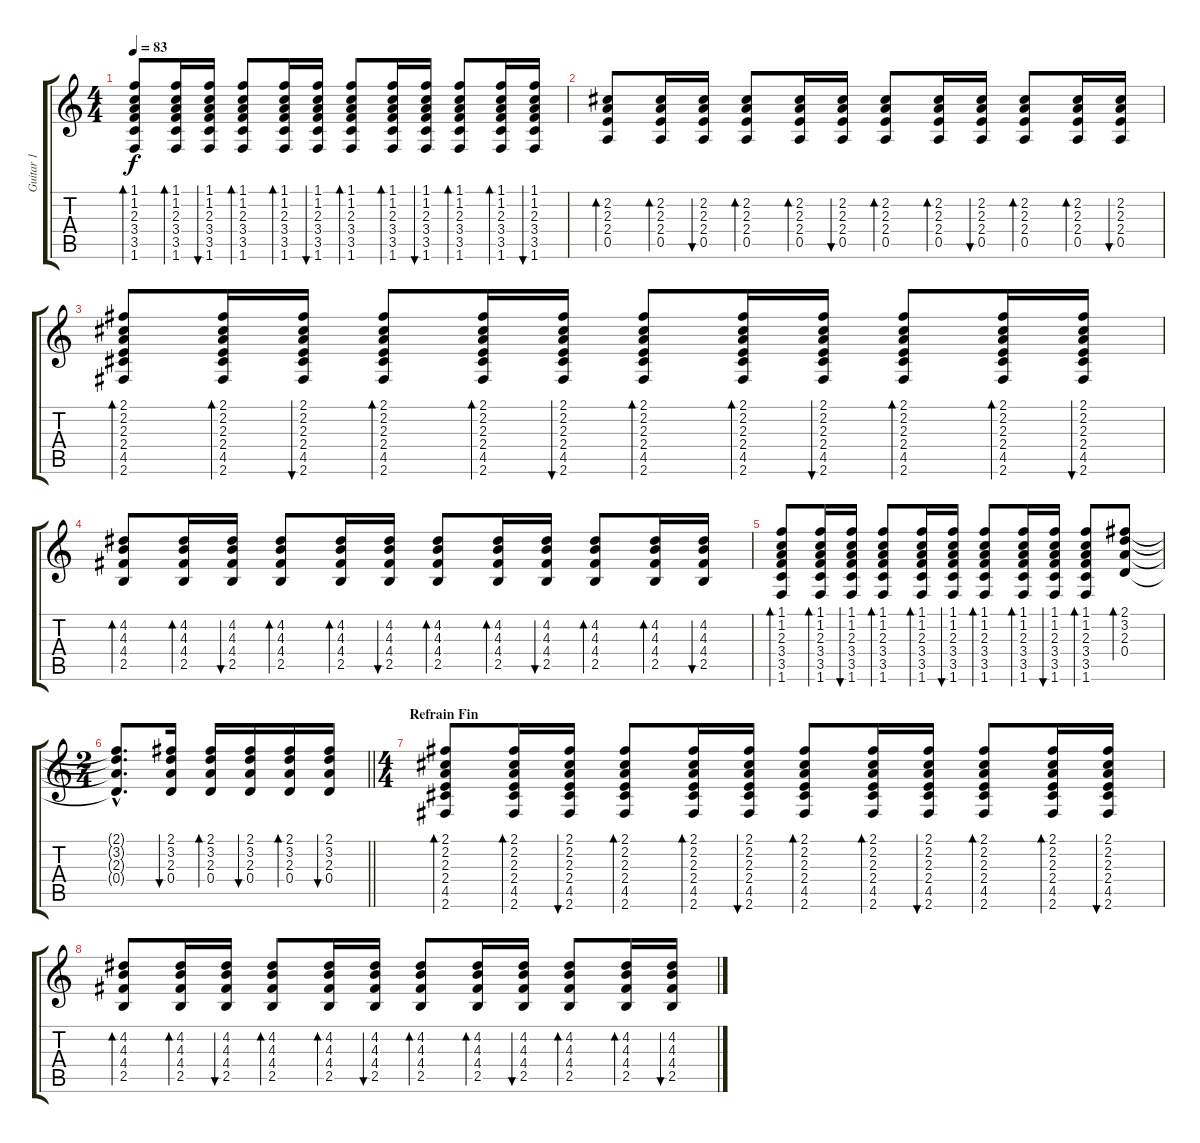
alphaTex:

\track ("Guitar 1" "Guitar 1") {instrument acousticguitarsteel}
\staff {score tabs}
\tuning (E4 B3 G3 D3 A2 E2) {hide}
\ts (4 4)
\tempo 83
\clef g2
\ks c
(1.1 1.2 2.3 3.4 3.5 1.6).8{bd 60 dy f} (1.1 1.2 2.3 3.4 3.5 1.6).16{bd 60} (1.1 1.2 2.3 3.4 3.5 1.6).16{bu 60} (1.1 1.2 2.3 3.4 3.5 1.6).8{bd 60} (1.1 1.2 2.3 3.4 3.5 1.6).16{bd 60} (1.1 1.2 2.3 3.4 3.5 1.6).16{bu 60} (1.1 1.2 2.3 3.4 3.5 1.6).8{bd 60} (1.1 1.2 2.3 3.4 3.5 1.6).16{bd 60} (1.1 1.2 2.3 3.4 3.5 1.6).16{bu 60} (1.1 1.2 2.3 3.4 3.5 1.6).8{bd 60} (1.1 1.2 2.3 3.4 3.5 1.6).16{bd 60} (1.1 1.2 2.3 3.4 3.5 1.6).16{bu 60} |
(2.2 2.3 2.4 0.5).8{bd 60} (2.2 2.3 2.4 0.5).16{bd 60} (2.2 2.3 2.4 0.5).16{bu 60} (2.2 2.3 2.4 0.5).8{bd 60} (2.2 2.3 2.4 0.5).16{bd 60} (2.2 2.3 2.4 0.5).16{bu 60} (2.2 2.3 2.4 0.5).8{bd 60} (2.2 2.3 2.4 0.5).16{bd 60} (2.2 2.3 2.4 0.5).16{bu 60} (2.2 2.3 2.4 0.5).8{bd 60} (2.2 2.3 2.4 0.5).16{bd 60} (2.2 2.3 2.4 0.5).16{bu 60} |
(2.1 2.2 2.3 2.4 4.5 2.6).8{bd 60} (2.1 2.2 2.3 2.4 4.5 2.6).16{bd 60} (2.1 2.2 2.3 2.4 4.5 2.6).16{bu 60} (2.1 2.2 2.3 2.4 4.5 2.6).8{bd 60} (2.1 2.2 2.3 2.4 4.5 2.6).16{bd 60} (2.1 2.2 2.3 2.4 4.5 2.6).16{bu 60} (2.1 2.2 2.3 2.4 4.5 2.6).8{bd 60} (2.1 2.2 2.3 2.4 4.5 2.6).16{bd 60} (2.1 2.2 2.3 2.4 4.5 2.6).16{bu 60} (2.1 2.2 2.3 2.4 4.5 2.6).8{bd 60} (2.1 2.2 2.3 2.4 4.5 2.6).16{bd 60} (2.1 2.2 2.3 2.4 4.5 2.6).16{bu 60} |
(4.2 4.3 4.4 2.5).8{bd 60} (4.2 4.3 4.4 2.5).16{bd 60} (4.2 4.3 4.4 2.5).16{bu 60} (4.2 4.3 4.4 2.5).8{bd 60} (4.2 4.3 4.4 2.5).16{bd 60} (4.2 4.3 4.4 2.5).16{bu 60} (4.2 4.3 4.4 2.5).8{bd 60} (4.2 4.3 4.4 2.5).16{bd 60} (4.2 4.3 4.4 2.5).16{bu 60} (4.2 4.3 4.4 2.5).8{bd 60} (4.2 4.3 4.4 2.5).16{bd 60} (4.2 4.3 4.4 2.5).16{bu 60} |
(1.1 1.2 2.3 3.4 3.5 1.6).8{bd 60} (1.1 1.2 2.3 3.4 3.5 1.6).16{bd 60} (1.1 1.2 2.3 3.4 3.5 1.6).16{bu 60} (1.1 1.2 2.3 3.4 3.5 1.6).8{bd 60} (1.1 1.2 2.3 3.4 3.5 1.6).16{bd 60} (1.1 1.2 2.3 3.4 3.5 1.6).16{bu 60} (1.1 1.2 2.3 3.4 3.5 1.6).8{bd 60} (1.1 1.2 2.3 3.4 3.5 1.6).16{bd 60} (1.1 1.2 2.3 3.4 3.5 1.6).16{bu 60} (1.1 1.2 2.3 3.4 3.5 1.6).8{bd 60} (2.1 3.2 2.3 0.4).8{bd 60} |
\ts (2 4)
\barLineRight lightlight
(2.1{hac t} 3.2{hac t} 2.3{hac t} 0.4{hac t}).8{d} (2.1 3.2 2.3 0.4).16{bu 60} (2.1 3.2 2.3 0.4).16{bd 60} (2.1 3.2 2.3 0.4).16{bu 60} (2.1 3.2 2.3 0.4).16{bd 60} (2.1 3.2 2.3 0.4).16{bu 60} |
\ts (4 4)
\section ("" "Refrain Fin")
(2.1 2.2 2.3 2.4 4.5 2.6).8{bd 60} (2.1 2.2 2.3 2.4 4.5 2.6).16{bd 60} (2.1 2.2 2.3 2.4 4.5 2.6).16{bu 60} (2.1 2.2 2.3 2.4 4.5 2.6).8{bd 60} (2.1 2.2 2.3 2.4 4.5 2.6).16{bd 60} (2.1 2.2 2.3 2.4 4.5 2.6).16{bu 60} (2.1 2.2 2.3 2.4 4.5 2.6).8{bd 60} (2.1 2.2 2.3 2.4 4.5 2.6).16{bd 60} (2.1 2.2 2.3 2.4 4.5 2.6).16{bu 60} (2.1 2.2 2.3 2.4 4.5 2.6).8{bd 60} (2.1 2.2 2.3 2.4 4.5 2.6).16{bd 60} (2.1 2.2 2.3 2.4 4.5 2.6).16{bu 60} |
(4.2 4.3 4.4 2.5).8{bd 60} (4.2 4.3 4.4 2.5).16{bd 60} (4.2 4.3 4.4 2.5).16{bu 60} (4.2 4.3 4.4 2.5).8{bd 60} (4.2 4.3 4.4 2.5).16{bd 60} (4.2 4.3 4.4 2.5).16{bu 60} (4.2 4.3 4.4 2.5).8{bd 60} (4.2 4.3 4.4 2.5).16{bd 60} (4.2 4.3 4.4 2.5).16{bu 60} (4.2 4.3 4.4 2.5).8{bd 60} (4.2 4.3 4.4 2.5).16{bd 60} (4.2 4.3 4.4 2.5).16{bu 60}
